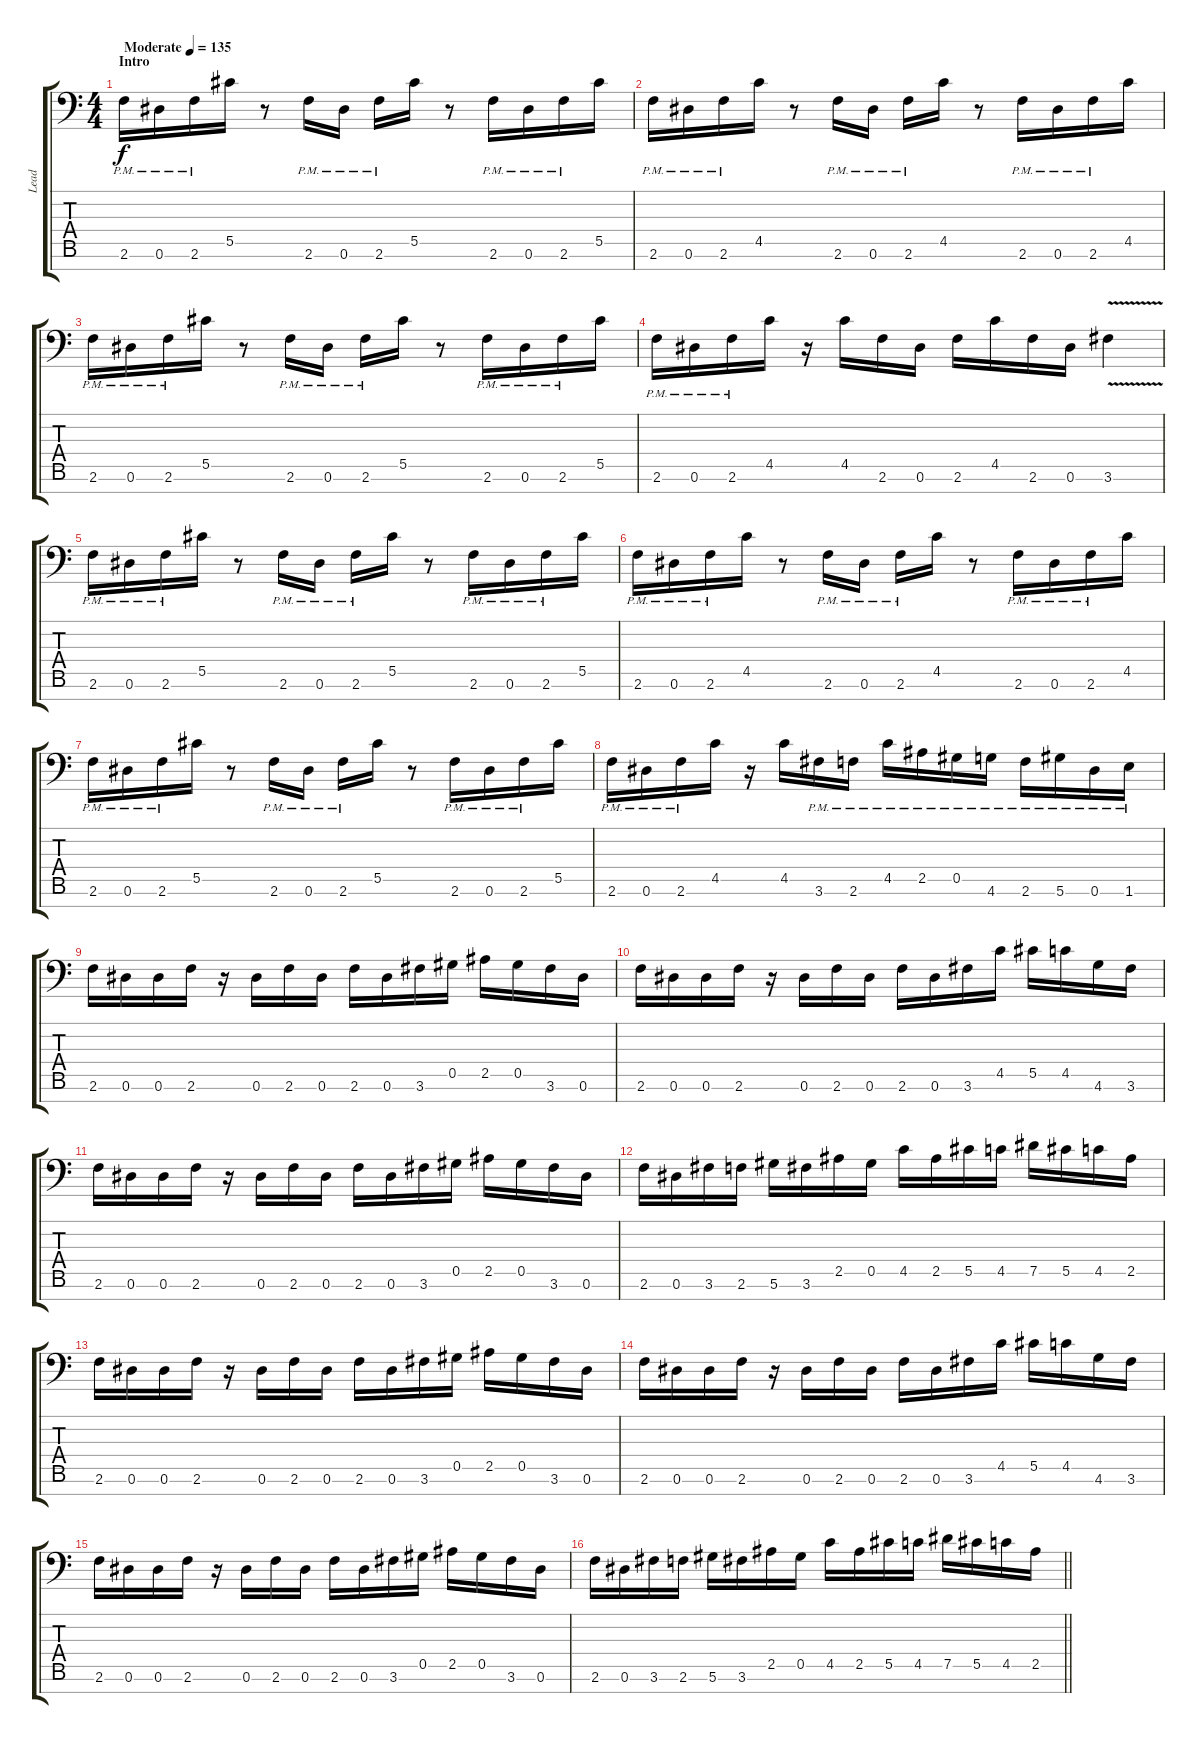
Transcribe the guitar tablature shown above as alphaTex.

\track ("Lead" "Lead") {instrument distortionguitar}
\staff {score tabs}
\tuning (Eb4 Bb3 Gb3 Db3 Ab2 Eb2 Bb1) {hide}
\ts (4 4)
\section ("" "Intro")
\tempo (135 "Moderate")
\clef f4
\ks c
2.6{pm}.16{dy f instrument distortionguitar} 0.6{pm}.16 2.6{pm}.16 5.5.16 r.8 2.6{pm}.16 0.6{pm}.16 2.6{pm}.16 5.5.16 r.8 2.6{pm}.16 0.6{pm}.16 2.6{pm}.16 5.5.16 |
2.6{pm}.16 0.6{pm}.16 2.6{pm}.16 4.5.16 r.8 2.6{pm}.16 0.6{pm}.16 2.6{pm}.16 4.5.16 r.8 2.6{pm}.16 0.6{pm}.16 2.6{pm}.16 4.5.16 |
2.6{pm}.16 0.6{pm}.16 2.6{pm}.16 5.5.16 r.8 2.6{pm}.16 0.6{pm}.16 2.6{pm}.16 5.5.16 r.8 2.6{pm}.16 0.6{pm}.16 2.6{pm}.16 5.5.16 |
2.6{pm}.16 0.6{pm}.16 2.6{pm}.16 4.5.16 r.16 4.5.16 2.6.16 0.6.16 2.6.16 4.5.16 2.6.16 0.6.16 3.6{v}.4 |
2.6{pm}.16 0.6{pm}.16 2.6{pm}.16 5.5.16 r.8 2.6{pm}.16 0.6{pm}.16 2.6{pm}.16 5.5.16 r.8 2.6{pm}.16 0.6{pm}.16 2.6{pm}.16 5.5.16 |
2.6{pm}.16 0.6{pm}.16 2.6{pm}.16 4.5.16 r.8 2.6{pm}.16 0.6{pm}.16 2.6{pm}.16 4.5.16 r.8 2.6{pm}.16 0.6{pm}.16 2.6{pm}.16 4.5.16 |
2.6{pm}.16 0.6{pm}.16 2.6{pm}.16 5.5.16 r.8 2.6{pm}.16 0.6{pm}.16 2.6{pm}.16 5.5.16 r.8 2.6{pm}.16 0.6{pm}.16 2.6{pm}.16 5.5.16 |
2.6{pm}.16 0.6{pm}.16 2.6{pm}.16 4.5.16 r.16 4.5.16 3.6{pm}.16 2.6{pm}.16 4.5{pm}.16 2.5{pm}.16 0.5{pm}.16 4.6{pm}.16 2.6{pm}.16 5.6{pm}.16 0.6{pm}.16 1.6{pm}.16 |
2.6.16 0.6.16 0.6.16 2.6.16 r.16 0.6.16 2.6.16 0.6.16 2.6.16 0.6.16 3.6.16 0.5.16 2.5.16 0.5.16 3.6.16 0.6.16 |
2.6.16 0.6.16 0.6.16 2.6.16 r.16 0.6.16 2.6.16 0.6.16 2.6.16 0.6.16 3.6.16 4.5.16 5.5.16 4.5.16 4.6.16 3.6.16 |
2.6.16 0.6.16 0.6.16 2.6.16 r.16 0.6.16 2.6.16 0.6.16 2.6.16 0.6.16 3.6.16 0.5.16 2.5.16 0.5.16 3.6.16 0.6.16 |
2.6.16 0.6.16 3.6.16 2.6.16 5.6.16 3.6.16 2.5.16 0.5.16 4.5.16 2.5.16 5.5.16 4.5.16 7.5.16 5.5.16 4.5.16 2.5.16 |
2.6.16 0.6.16 0.6.16 2.6.16 r.16 0.6.16 2.6.16 0.6.16 2.6.16 0.6.16 3.6.16 0.5.16 2.5.16 0.5.16 3.6.16 0.6.16 |
2.6.16 0.6.16 0.6.16 2.6.16 r.16 0.6.16 2.6.16 0.6.16 2.6.16 0.6.16 3.6.16 4.5.16 5.5.16 4.5.16 4.6.16 3.6.16 |
2.6.16 0.6.16 0.6.16 2.6.16 r.16 0.6.16 2.6.16 0.6.16 2.6.16 0.6.16 3.6.16 0.5.16 2.5.16 0.5.16 3.6.16 0.6.16 |
\barLineRight lightlight
2.6.16 0.6.16 3.6.16 2.6.16 5.6.16 3.6.16 2.5.16 0.5.16 4.5.16 2.5.16 5.5.16 4.5.16 7.5.16 5.5.16 4.5.16 2.5.16
